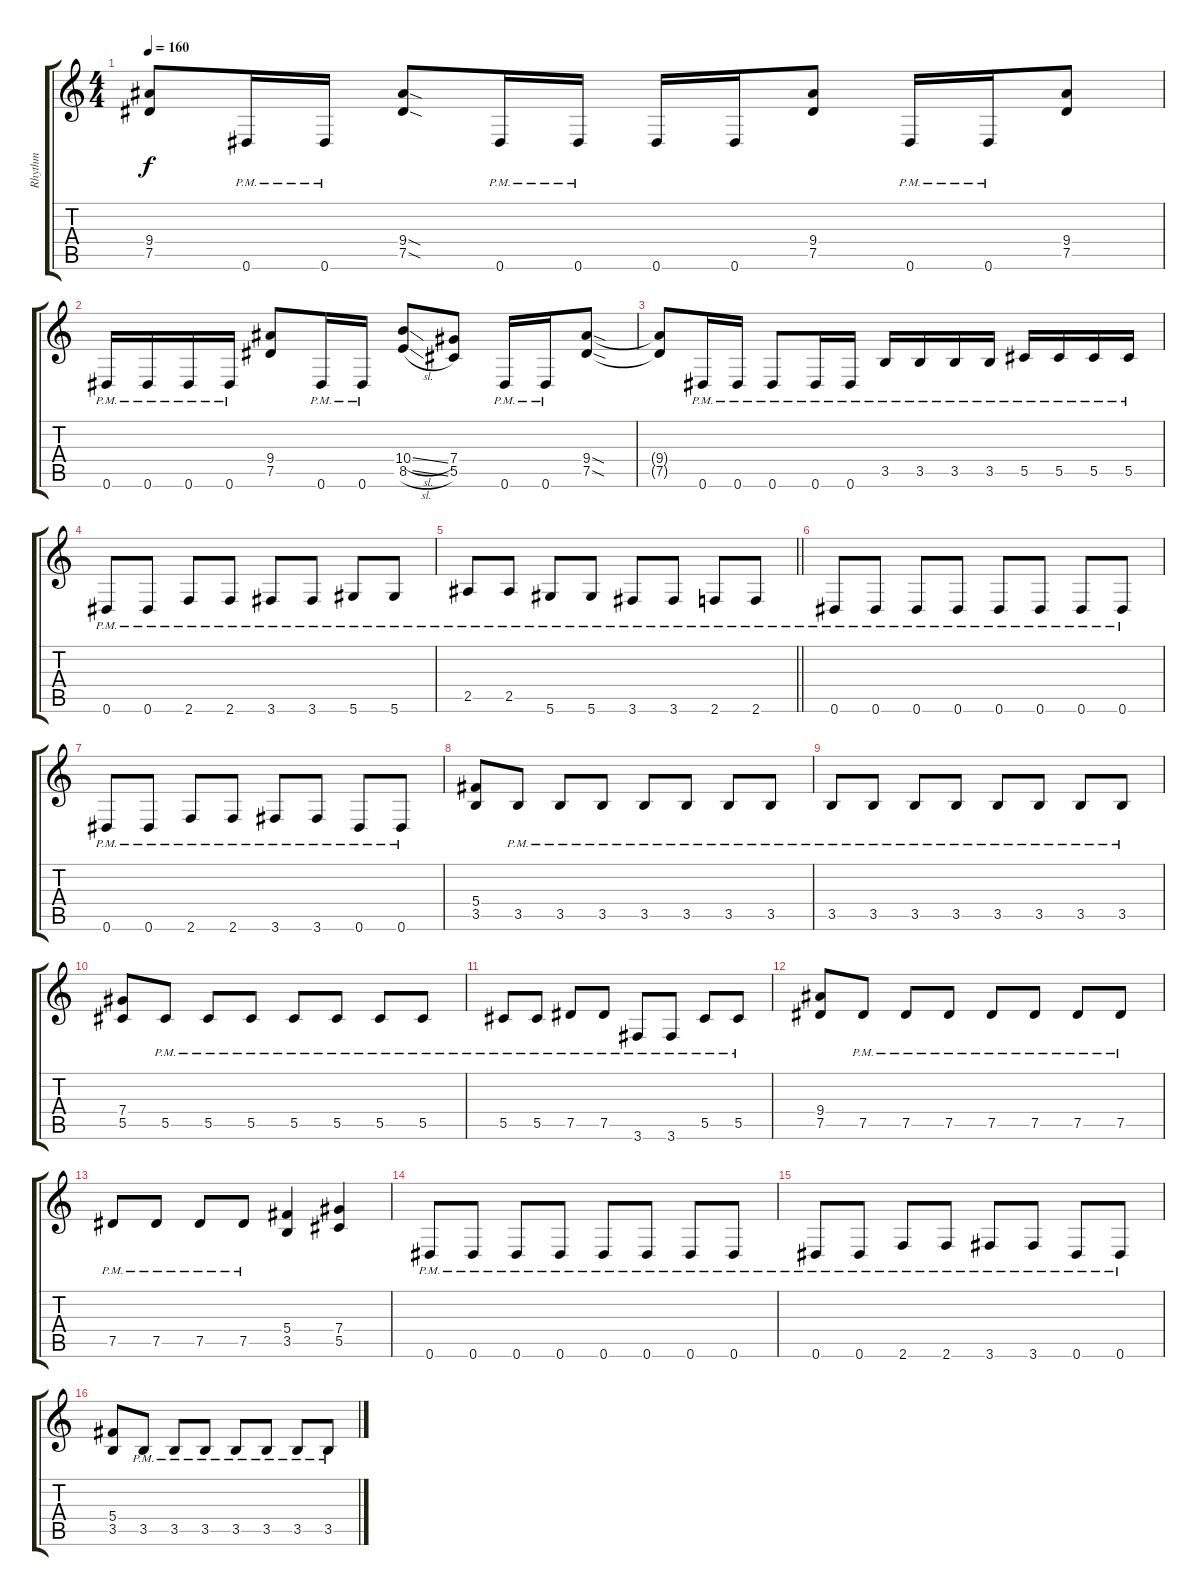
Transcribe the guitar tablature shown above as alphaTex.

\track ("Rhythm" "Rhythm") {instrument distortionguitar}
\staff {score tabs}
\tuning (Eb4 Bb3 Gb3 Db3 Ab2 Eb2) {hide}
\ts (4 4)
\tempo 160
\clef g2
\ks c
(9.4{t} 7.5{t}).8{dy f} 0.6{pm}.16 0.6{pm}.16 (9.4{sod} 7.5{sod}).8 0.6{pm}.16 0.6{pm}.16 0.6.16 0.6.16 (9.4 7.5).8 0.6{pm}.16 0.6{pm}.16 (9.4 7.5).8 |
0.6{pm}.16 0.6{pm}.16 0.6{pm}.16 0.6{pm}.16 (9.4 7.5).8 0.6{pm}.16 0.6{pm}.16 (10.4{sl} 8.5{sl}).8 (7.4 5.5).8 0.6{pm}.16 0.6{pm}.16 (9.4{sod} 7.5{sod}).8 |
(9.4{t} 7.5{t}).8 0.6{pm}.16 0.6{pm}.16 0.6{pm}.8 0.6{pm}.16 0.6{pm}.16 3.5{pm}.16 3.5{pm}.16 3.5{pm}.16 3.5{pm}.16 5.5{pm}.16 5.5{pm}.16 5.5{pm}.16 5.5{pm}.16 |
0.6{pm}.8 0.6{pm}.8 2.6{pm}.8 2.6{pm}.8 3.6{pm}.8 3.6{pm}.8 5.6{pm}.8 5.6{pm}.8 |
\barLineRight lightlight
2.5{pm}.8 2.5{pm}.8 5.6{pm}.8 5.6{pm}.8 3.6{pm}.8 3.6{pm}.8 2.6{pm}.8 2.6{pm}.8 |
0.6{pm}.8 0.6{pm}.8 0.6{pm}.8 0.6{pm}.8 0.6{pm}.8 0.6{pm}.8 0.6{pm}.8 0.6{pm}.8 |
0.6{pm}.8 0.6{pm}.8 2.6{pm}.8 2.6{pm}.8 3.6{pm}.8 3.6{pm}.8 0.6{pm}.8 0.6{pm}.8 |
(5.4 3.5).8 3.5{pm}.8 3.5{pm}.8 3.5{pm}.8 3.5{pm}.8 3.5{pm}.8 3.5{pm}.8 3.5{pm}.8 |
3.5{pm}.8 3.5{pm}.8 3.5{pm}.8 3.5{pm}.8 3.5{pm}.8 3.5{pm}.8 3.5{pm}.8 3.5{pm}.8 |
(7.4 5.5).8 5.5{pm}.8 5.5{pm}.8 5.5{pm}.8 5.5{pm}.8 5.5{pm}.8 5.5{pm}.8 5.5{pm}.8 |
5.5{pm}.8 5.5{pm}.8 7.5{pm}.8 7.5{pm}.8 3.6{pm}.8 3.6{pm}.8 5.5{pm}.8 5.5{pm}.8 |
(9.4 7.5).8 7.5{pm}.8 7.5{pm}.8 7.5{pm}.8 7.5{pm}.8 7.5{pm}.8 7.5{pm}.8 7.5{pm}.8 |
7.5{pm}.8 7.5{pm}.8 7.5{pm}.8 7.5{pm}.8 (5.4 3.5).4 (7.4 5.5).4 |
0.6{pm}.8 0.6{pm}.8 0.6{pm}.8 0.6{pm}.8 0.6{pm}.8 0.6{pm}.8 0.6{pm}.8 0.6{pm}.8 |
0.6{pm}.8 0.6{pm}.8 2.6{pm}.8 2.6{pm}.8 3.6{pm}.8 3.6{pm}.8 0.6{pm}.8 0.6{pm}.8 |
(5.4 3.5).8 3.5{pm}.8 3.5{pm}.8 3.5{pm}.8 3.5{pm}.8 3.5{pm}.8 3.5{pm}.8 3.5{pm}.8
